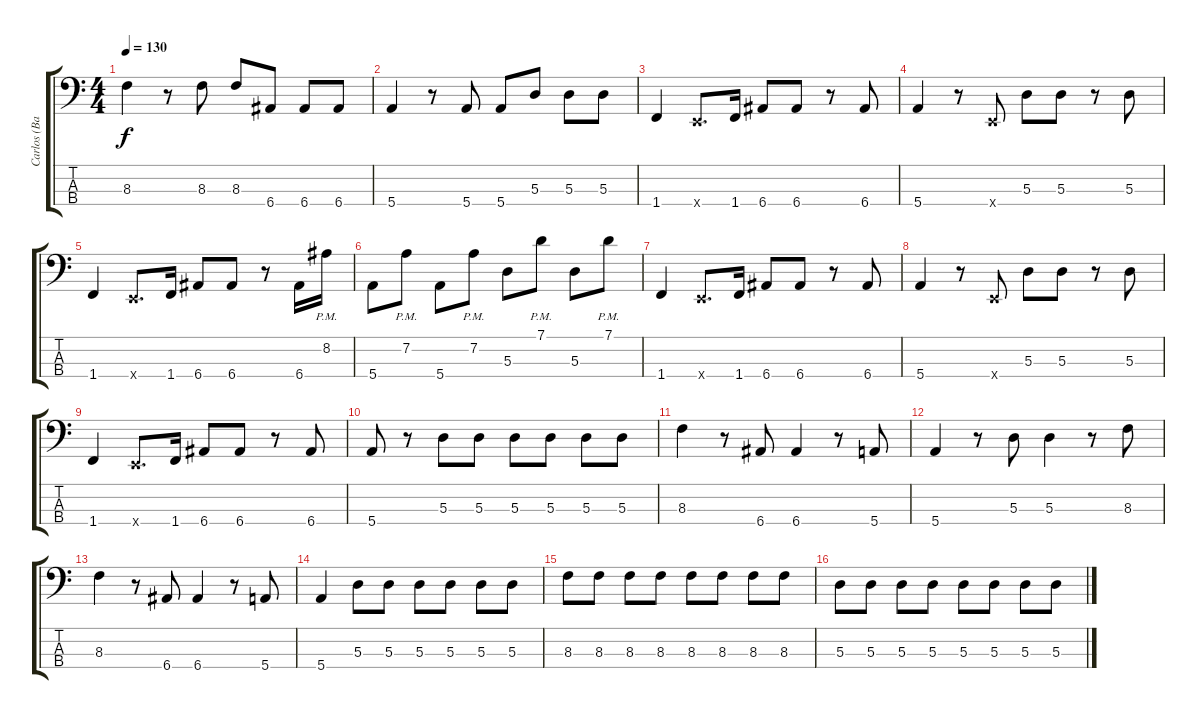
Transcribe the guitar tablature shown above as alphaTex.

\track ("Carlos (Bass)" "Carlos (Ba") {instrument electricbasspick}
\staff {score tabs}
\tuning (G2 D2 A1 E1) {hide}
\ts (4 4)
\tempo 130
\clef f4
\ks c
8.3.4{dy f} r.8 8.3.8 8.3.8 6.4.8 6.4.8 6.4.8 |
5.4.4 r.8 5.4.8 5.4.8 5.3.8 5.3.8 5.3.8 |
1.4.4 0.4{x}.8{d} 1.4.16 6.4.8 6.4.8 r.8 6.4.8 |
5.4.4 r.8 0.4{x}.8 5.3.8 5.3.8 r.8 5.3.8 |
1.4.4 0.4{x}.8{d} 1.4.16 6.4.8 6.4.8 r.8 6.4.16 8.2{pm}.16 |
5.4.8 7.2{pm}.8 5.4.8 7.2{pm}.8 5.3.8 7.1{pm}.8 5.3.8 7.1{pm}.8 |
1.4.4 0.4{x}.8{d} 1.4.16 6.4.8 6.4.8 r.8 6.4.8 |
5.4.4 r.8 0.4{x}.8 5.3.8 5.3.8 r.8 5.3.8 |
1.4.4 0.4{x}.8{d} 1.4.16 6.4.8 6.4.8 r.8 6.4.8 |
5.4.8 r.8 5.3.8 5.3.8 5.3.8 5.3.8 5.3.8 5.3.8 |
8.3.4 r.8 6.4.8 6.4.4 r.8 5.4.8 |
5.4.4 r.8 5.3.8 5.3.4 r.8 8.3.8 |
8.3.4 r.8 6.4.8 6.4.4 r.8 5.4.8 |
5.4.4 5.3.8 5.3.8 5.3.8 5.3.8 5.3.8 5.3.8 |
8.3.8 8.3.8 8.3.8 8.3.8 8.3.8 8.3.8 8.3.8 8.3.8 |
5.3.8 5.3.8 5.3.8 5.3.8 5.3.8 5.3.8 5.3.8 5.3.8
